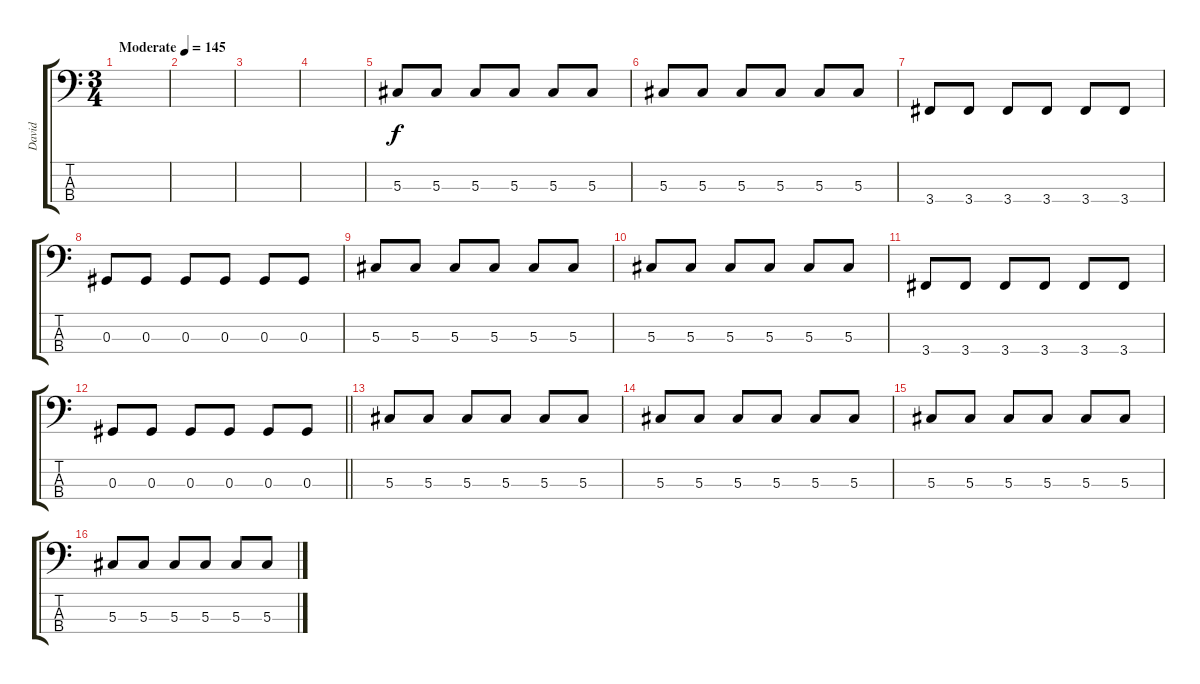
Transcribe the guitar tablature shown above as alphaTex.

\track ("David" "David") {instrument electricbasspick}
\staff {score tabs}
\tuning (Gb2 Db2 Ab1 Eb1) {hide}
\ts (3 4)
\tempo (145 "Moderate")
\clef f4
\ks c
|
|
|
|
5.3.8 5.3.8 5.3.8 5.3.8 5.3.8 5.3.8 |
5.3.8 5.3.8 5.3.8 5.3.8 5.3.8 5.3.8 |
3.4.8 3.4.8 3.4.8 3.4.8 3.4.8 3.4.8 |
0.3.8 0.3.8 0.3.8 0.3.8 0.3.8 0.3.8 |
5.3.8 5.3.8 5.3.8 5.3.8 5.3.8 5.3.8 |
5.3.8 5.3.8 5.3.8 5.3.8 5.3.8 5.3.8 |
3.4.8 3.4.8 3.4.8 3.4.8 3.4.8 3.4.8 |
\barLineRight lightlight
0.3.8 0.3.8 0.3.8 0.3.8 0.3.8 0.3.8 |
5.3.8 5.3.8 5.3.8 5.3.8 5.3.8 5.3.8 |
5.3.8 5.3.8 5.3.8 5.3.8 5.3.8 5.3.8 |
5.3.8 5.3.8 5.3.8 5.3.8 5.3.8 5.3.8 |
5.3.8 5.3.8 5.3.8 5.3.8 5.3.8 5.3.8
